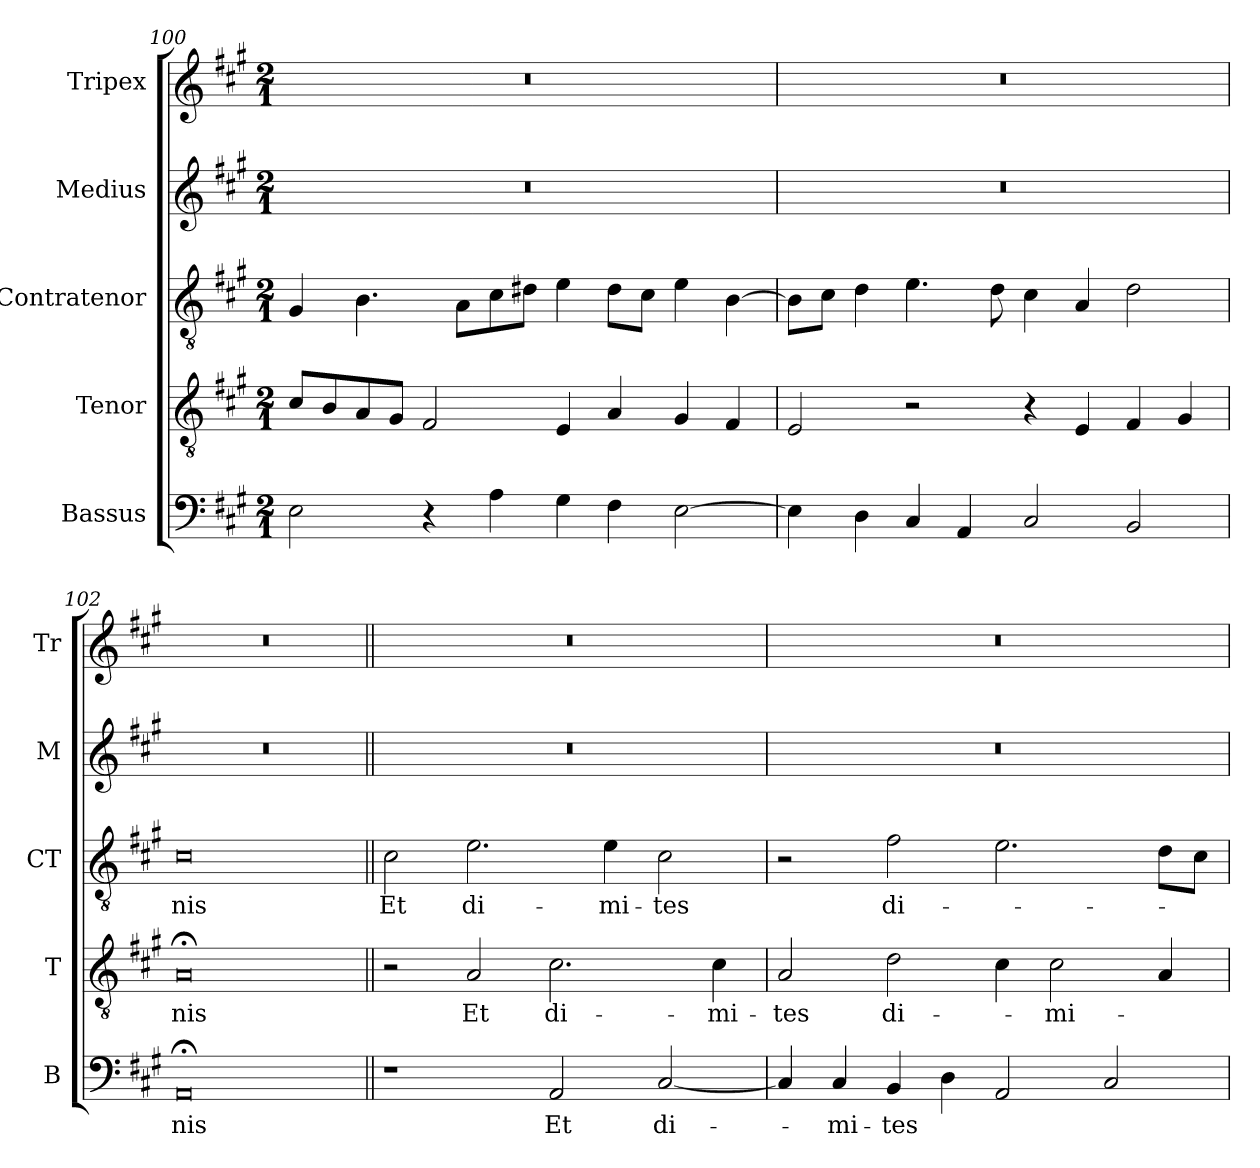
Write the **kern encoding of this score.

**kern	**text	**kern	**text	**kern	**text	**kern	**kern
*part5	*part5	*part4	*part4	*part3	*part3	*part2	*part1
*staff5	*staff5	*staff4	*staff4	*staff3	*staff3	*staff2	*staff1
*I"Bassus	*	*I"Tenor	*	*I"Contratenor	*	*I"Medius	*I"Tripex
*I'B	*	*I'T	*	*I'CT	*	*I'M	*I'Tr
!!LO:PB:g=z
*clefF4	*	*clefGv2	*	*clefGv2	*	*clefG2	*clefG2
*	*	*ITrd7c12	*	*ITrd7c12	*	*	*
*k[f#c#g#]	*	*k[f#c#g#]	*	*k[f#c#g#]	*	*k[f#c#g#]	*k[f#c#g#]
*A:	*	*A:	*	*A:	*	*A:	*A:
*M2/1	*	*M2/1	*	*M2/1	*	*M2/1	*M2/1
=100	=100	=100	=100	=100	=100	=100	=100
!	!	!	!	!	!	!LO:N:vis=1	!LO:N:vis=1
2Ei\	.	8C#i/L	.	4GG#i/	.	0r	0r
.	.	8BBi/	.	.	.	.	.
.	.	8AAi/	.	4.BBi\	.	.	.
.	.	8GG#i/J	.	.	.	.	.
4r	.	2FF#i/	.	.	.	.	.
.	.	.	.	8AAi\L	.	.	.
4Ai\	.	.	.	8C#i\	.	.	.
.	.	.	.	8D#i\J	.	.	.
4G#i\	.	4EEi/	.	4Ei\	.	.	.
4F#i\	.	4AAi/	.	8D#i\L	.	.	.
.	.	.	.	8C#i\J	.	.	.
[>2Ei\	.	4GG#i/	.	4Ei\	.	.	.
.	.	4FF#i/	.	[>4BBi\	.	.	.
=101	=101	=101	=101	=101	=101	=101	=101
!	!	!	!	!	!	!LO:N:vis=1	!LO:N:vis=1
4Ei\]	.	2EEi/	.	8BBi\L]	.	0r	0r
.	.	.	.	8C#i\J	.	.	.
4Di\	.	.	.	4Di\	.	.	.
4C#i/	.	2r	.	4.Ei\	.	.	.
4AAi/	.	.	.	.	.	.	.
.	.	.	.	8Di\	.	.	.
2C#i/	.	4r	.	4C#i\	.	.	.
.	.	4EEi/	.	4AAi/	.	.	.
2BBi/	.	4FF#i/	.	2Di\	.	.	.
.	.	4GG#i/	.	.	.	.	.
=102	=102	=102	=102	=102	=102	=102	=102
!	!LO:LY:b:color=#FF0000	!	!	!	!	!	!
!	!	!	!LO:LY:b:color=#FF0000	!	!	!	!
!	!	!	!	!	!LO:LY:b:color=#FF0000	!LO:N:vis=1	!LO:N:vis=1
0AA;i	-nis	0AA;i	-nis	0C#i	-nis	0r	0r
=103||	=103||	=103||	=103||	=103||	=103||	=103||	=103||
!	!	!	!	!	!LO:LY:b:color=#FF0000	!LO:N:vis=1	!LO:N:vis=1
1r	.	2r	.	2C#i\	Et	0r	0r
!	!	!	!LO:LY:b:color=#FF0000	!	!	!	!
!	!	!	!	!	!LO:LY:b:color=#FF0000	!	!
.	.	2AAi/	Et	2.Ei\	di-	.	.
!	!LO:LY:b:color=#FF0000	!	!	!	!	!	!
!	!	!	!LO:LY:b:color=#FF0000	!	!	!	!
2AAi/	Et	2.C#i\	di-	.	.	.	.
!	!	!	!	!	!LO:LY:b:color=#FF0000	!	!
.	.	.	.	4Ei\	-mi-	.	.
!	!LO:LY:b:color=#FF0000	!	!	!	!	!	!
!	!	!	!	!	!LO:LY:b:color=#FF0000	!	!
[<2C#i/	di-	.	.	2C#i\	-tes	.	.
!	!	!	!LO:LY:b:color=#FF0000	!	!	!	!
.	.	4C#i\	-mi-	.	.	.	.
!!LO:LB:g=z
=104	=104	=104	=104	=104	=104	=104	=104
!	!	!	!LO:LY:b:color=#FF0000	!	!	!LO:N:vis=1	!LO:N:vis=1
4C#i/]	.	2AAi/	-tes	2r	.	0r	0r
!	!LO:LY:b:color=#FF0000	!	!	!	!	!	!
4C#i/	-mi-	.	.	.	.	.	.
!	!LO:LY:b:color=#FF0000	!	!	!	!	!	!
!	!	!	!LO:LY:b:color=#FF0000	!	!	!	!
!	!	!	!	!	!LO:LY:b:color=#FF0000	!	!
4BBi/	-tes	2Di\	di-	2F#i\	di-	.	.
4Di\	.	.	.	.	.	.	.
2AAi/	.	4C#i\	.	2.Ei\	.	.	.
!	!	!	!LO:LY:b:color=#FF0000	!	!	!	!
.	.	2C#i\	-mi-	.	.	.	.
2C#i/	.	.	.	.	.	.	.
.	.	4AAi/	.	8Di\L	.	.	.
.	.	.	.	8C#i\J	.	.	.
=	=	=	=	=	=	=	=
*-	*-	*-	*-	*-	*-	*-	*-
